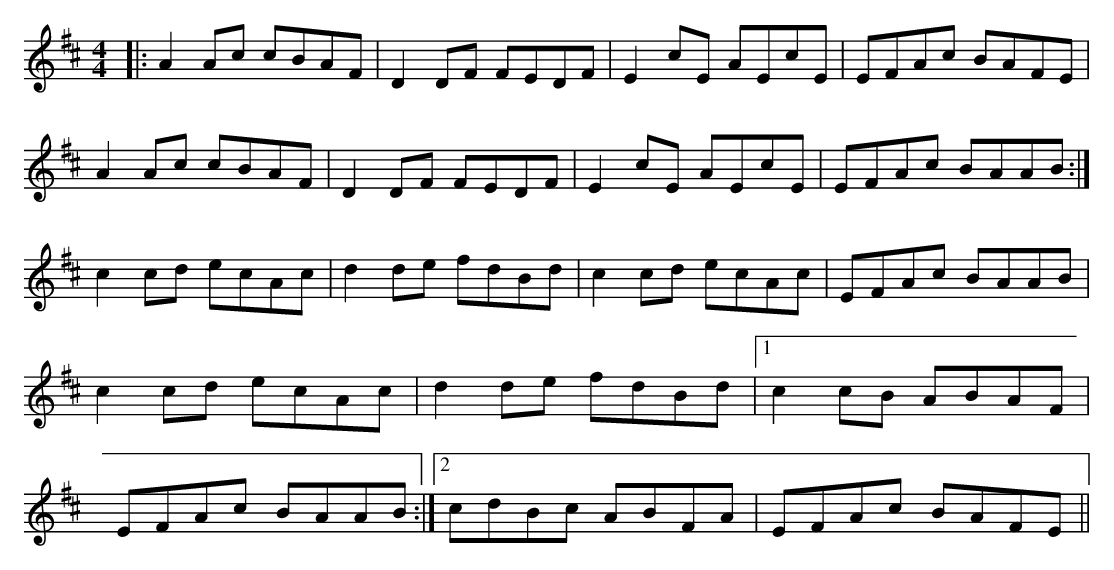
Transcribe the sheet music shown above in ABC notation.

X:1
M:4/4
K:Amix
|:A2Ac cBAF|D2DF FEDF|E2cE AEcE|EFAc BAFE|
A2Ac cBAF|D2DF FEDF|E2cE AEcE|EFAc BAAB:|
c2cd ecAc|d2de fdBd|c2cd ecAc|EFAc BAAB|
c2cd ecAc|d2de fdBd|1 c2cB ABAF|
EFAc BAAB:|2 cdBc ABFA|EFAc BAFE||
